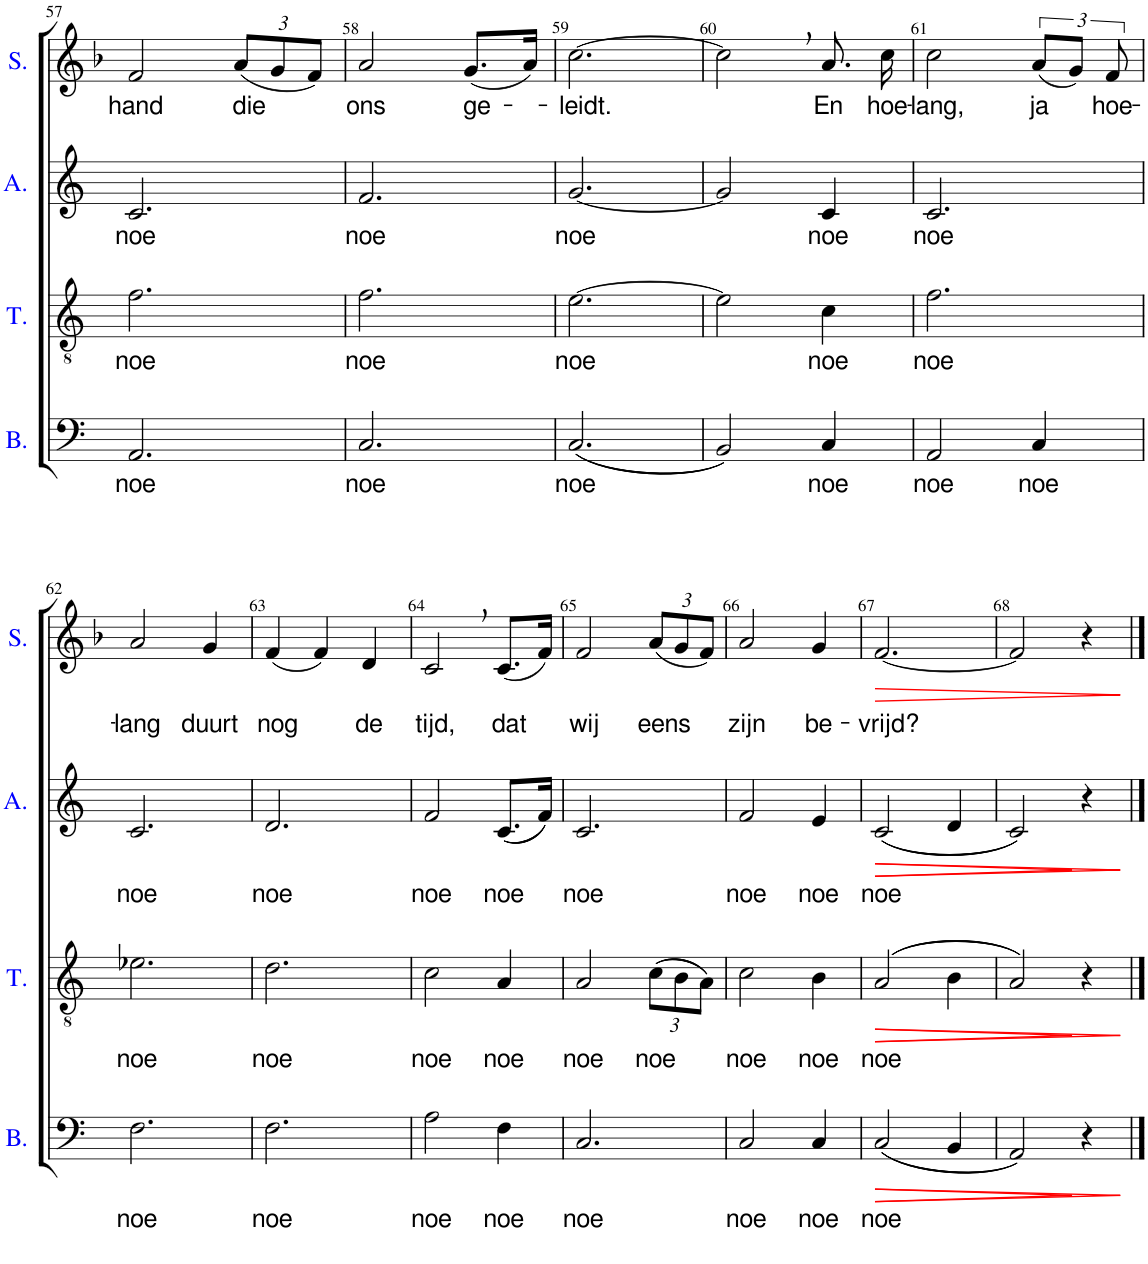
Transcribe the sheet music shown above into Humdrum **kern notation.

**kern	**text	**dynam	**kern	**text	**dynam	**kern	**text	**dynam	**kern	**text	**dynam
*part4	*part4	*part4	*part3	*part3	*part3	*part2	*part2	*part2	*part1	*part1	*part1
*staff4	*staff4	*staff4	*staff3	*staff3	*staff3	*staff2	*staff2	*staff2	*staff1	*staff1	*staff1
*I"Bass	*	*	*I"Tenor	*	*	*I"Alto	*	*	*I"Soprano	*	*
*I'B.	*	*	*I'T.	*	*	*I'A.	*	*	*I'S.	*	*
!!LO:PB:g=z
*clefF4	*	*	*clefGv2	*	*	*clefG2	*	*	*clefG2	*	*
*k[]	*	*	*k[]	*	*	*k[]	*	*	*k[b-]	*	*
*M3/4	*	*	*M3/4	*	*	*M3/4	*	*	*M3/4	*	*
=57	=57	=57	=57	=57	=57	=57	=57	=57	=57	=57	=57
!	!LO:LY:b	!	!	!LO:LY:b	!	!	!LO:LY:b	!	!	!LO:LY:b	!
2.AA/	noe	.	2.f\	noe	.	2.c/	noe	.	2f/	hand	.
*	*	*	*	*	*	*	*	*	*Xbrackettup	*	*
!	!	!	!	!	!	!	!	!	!	!LO:LY:b	!
.	.	.	.	.	.	.	.	.	(12a/L	die	.
.	.	.	.	.	.	.	.	.	12g/	.	.
.	.	.	.	.	.	.	.	.	12f/J)	.	.
=58	=58	=58	=58	=58	=58	=58	=58	=58	=58	=58	=58
!	!LO:LY:b	!	!	!LO:LY:b	!	!	!LO:LY:b	!	!	!LO:LY:b	!
2.C/	noe	.	2.f\	noe	.	2.f/	noe	.	2a/	ons	.
!	!	!	!	!	!	!	!	!	!	!LO:LY:b	!
.	.	.	.	.	.	.	.	.	(8.g/L	ge-	.
.	.	.	.	.	.	.	.	.	16a/Jk)	.	.
=59	=59	=59	=59	=59	=59	=59	=59	=59	=59	=59	=59
!	!LO:LY:b	!	!	!LO:LY:b	!	!	!LO:LY:b	!	!	!LO:LY:b	!
((2.C/	noe	.	[2.e\	noe	.	[2.g/	noe	.	[2.cc\	-leidt.	.
=60	=60	=60	=60	=60	=60	=60	=60	=60	=60	=60	=60
2BB/))	.	.	2e\]	.	.	2g/]	.	.	2cc,\]	.	.
!	!LO:LY:b	!	!	!LO:LY:b	!	!	!LO:LY:b	!	!	!LO:LY:b	!
4C/	noe	.	4c\	noe	.	4c/	noe	.	8.a/	En	.
!	!	!	!	!	!	!	!	!	!	!LO:LY:b	!
.	.	.	.	.	.	.	.	.	16cc\	hoe-	.
=61	=61	=61	=61	=61	=61	=61	=61	=61	=61	=61	=61
!	!LO:LY:b	!	!	!LO:LY:b	!	!	!LO:LY:b	!	!	!LO:LY:b	!
2AA/	noe	.	2.f\	noe	.	2.c/	noe	.	2cc\	-lang,	.
!	!LO:LY:b	!	!	!	!	!	!	!	!	!	!
*	*	*	*	*	*	*	*	*	*brackettup	*	*
!	!	!	!	!	!	!	!	!	!	!LO:LY:b	!
4C/	noe	.	.	.	.	.	.	.	(12a/L	ja	.
.	.	.	.	.	.	.	.	.	12g/J)	.	.
!	!	!	!	!	!	!	!	!	!	!LO:LY:b	!
.	.	.	.	.	.	.	.	.	12f/	hoe-	.
!!LO:LB:g=z
=62	=62	=62	=62	=62	=62	=62	=62	=62	=62	=62	=62
!	!LO:LY:b	!	!	!LO:LY:b	!	!	!LO:LY:b	!	!	!LO:LY:b	!
2.F\	noe	.	2.e-X\	noe	.	2.c/	noe	.	2a/	-lang	.
!	!	!	!	!	!	!	!	!	!	!LO:LY:b	!
.	.	.	.	.	.	.	.	.	4g/	duurt	.
=63	=63	=63	=63	=63	=63	=63	=63	=63	=63	=63	=63
!	!LO:LY:b	!	!	!LO:LY:b	!	!	!LO:LY:b	!	!	!LO:LY:b	!
2.F\	noe	.	2.d\	noe	.	2.d/	noe	.	(4f/	nog	.
.	.	.	.	.	.	.	.	.	4f/)	.	.
!	!	!	!	!	!	!	!	!	!	!LO:LY:b	!
.	.	.	.	.	.	.	.	.	4d/	de	.
=64	=64	=64	=64	=64	=64	=64	=64	=64	=64	=64	=64
!	!LO:LY:b	!	!	!LO:LY:b	!	!	!LO:LY:b	!	!	!LO:LY:b	!
2A\	noe	.	2c\	noe	.	2f/	noe	.	2c,/	tijd,	.
!	!LO:LY:b	!	!	!LO:LY:b	!	!	!LO:LY:b	!	!	!LO:LY:b	!
4F\	noe	.	4A/	noe	.	((8.c/L	noe	.	(8.c/L	dat	.
.	.	.	.	.	.	16f/Jk))	.	.	16f/Jk)	.	.
=65	=65	=65	=65	=65	=65	=65	=65	=65	=65	=65	=65
!	!LO:LY:b	!	!	!LO:LY:b	!	!	!LO:LY:b	!	!	!LO:LY:b	!
2.C/	noe	.	2A/	noe	.	2.c/	noe	.	2f/	wij	.
*	*	*	*Xbrackettup	*	*	*	*	*	*	*	*
!	!	!	!	!LO:LY:b	!	!	!	!	!	!	!
*	*	*	*	*	*	*	*	*	*Xbrackettup	*	*
!	!	!	!	!	!	!	!	!	!	!LO:LY:b	!
.	.	.	((12c\L	noe	.	.	.	.	(12a/L	eens	.
.	.	.	12B\	.	.	.	.	.	12g/	.	.
.	.	.	12A\J))	.	.	.	.	.	12f/J)	.	.
=66	=66	=66	=66	=66	=66	=66	=66	=66	=66	=66	=66
!	!LO:LY:b	!	!	!LO:LY:b	!	!	!LO:LY:b	!	!	!LO:LY:b	!
2C/	noe	.	2c\	noe	.	2f/	noe	.	2a/	zijn	.
!	!LO:LY:b	!	!	!LO:LY:b	!	!	!LO:LY:b	!	!	!LO:LY:b	!
4C/	noe	.	4B\	noe	.	4e/	noe	.	4g/	be-	.
=67	=67	=67	=67	=67	=67	=67	=67	=67	=67	=67	=67
!	!LO:LY:b	!LO:HP:b	!	!LO:LY:b	!LO:HP:b	!	!LO:LY:b	!LO:HP:b	!	!LO:LY:b	!LO:HP:b
((2C/	noe	>	((2A/	noe	>	((2c/	noe	>	[2.f/	-vrijd?	>
!	!	!LO:HP:b	!	!	!LO:HP:b	!	!	!LO:HP:b	!	!	!
4BB/	.	>	4B\	.	>	4d/	.	>	.	.	.
=68	=68	=68	=68	=68	=68	=68	=68	=68	=68	=68	=68
2AA/))	.	.	2A/))	.	.	2c/))	.	.	2f/]	.	.
4r	.	]	4r	.	]	4r	.	]	4r	.	.
.	.	]	.	.	]	.	.	]	.	.	]
==	==	==	==	==	==	==	==	==	==	==	==
*-	*-	*-	*-	*-	*-	*-	*-	*-	*-	*-	*-
